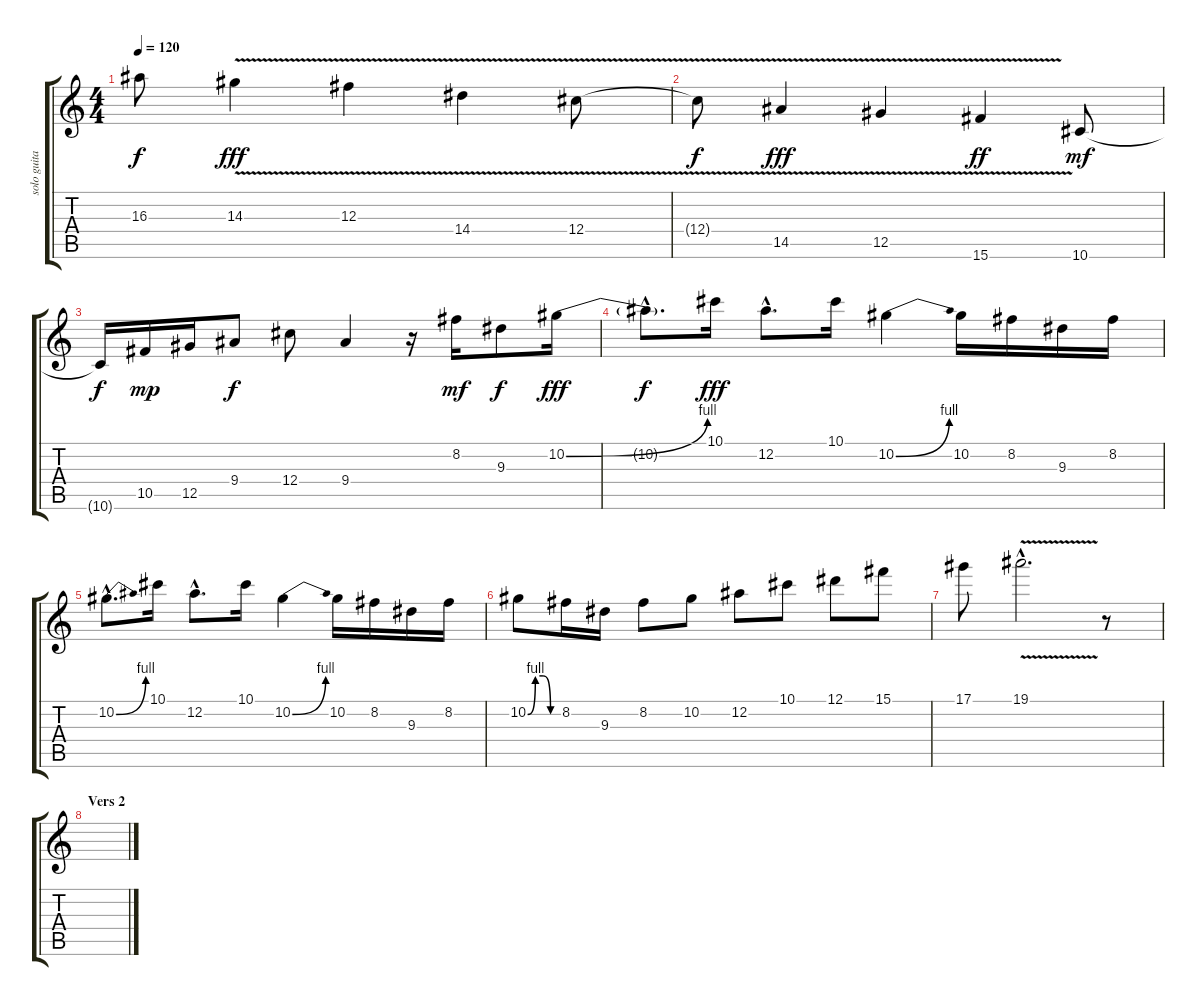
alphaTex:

\track ("solo guitar" "solo guita") {instrument overdrivenguitar}
\staff {score tabs}
\tuning (Eb4 Bb3 Gb3 Db3 Ab2 Eb2) {hide}
\ts (4 4)
\tempo 120
\clef g2
\ks c
16.3{t}.8{dy f} 14.3{v}.4{dy fff} 12.3{v}.4 14.4{v}.4 12.4{v}.8 |
12.4{t}.8{dy f} 14.5{v}.4{dy fff} 12.5{v}.4 15.6{v}.4{dy ff} 10.6.8{dy mf} |
10.6{t}.16{dy f} 10.5.16{dy mp} 12.5.16 9.4.8{dy f} 12.4.8 9.4.4 r.16 8.2.16{dy mf} 9.3.8{dy f} 10.2{be (bend 0 0 60 4)}.16{dy fff} |
10.2{hac t}.8{d dy f} 10.1.16{dy fff} 12.2{hac}.8{d} 10.1.16 10.2{be (bend 0 0 60 4)}.4 10.2.16 8.2.16 9.3.16 8.2.16 |
10.2{be (bend 0 0 60 4) hac}.8{d} 10.1.16 12.2{hac}.8{d} 10.1.16 10.2{be (bend 0 0 60 4)}.4 10.2.16 8.2.16 9.3.16 8.2.16 |
10.2{be (custom 0 0 15 4 30 4 45 0 60 0)}.8 8.2.16 9.3.16 8.2.8 10.2.8 12.2.8 10.1.8 12.1.8 15.1.8 |
17.1.8 19.1{v hac}.2{d} r.8 |
\section ("" "Vers 2")
